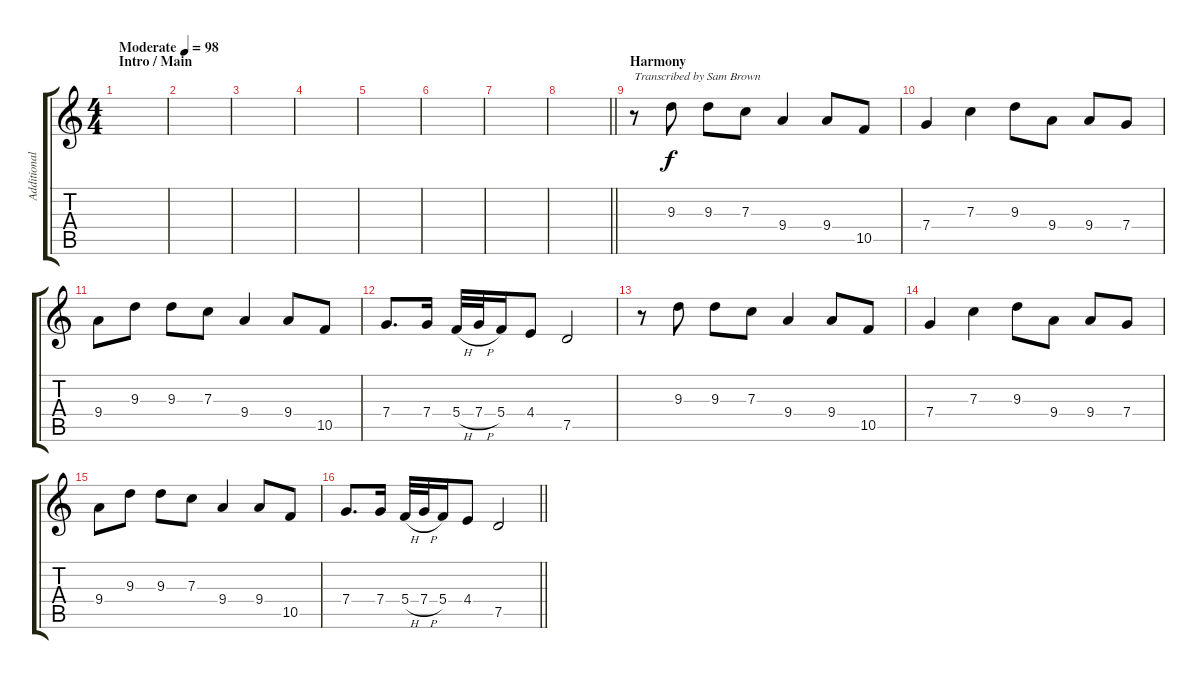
\track ("Additional Lead // Acoustic" "Additional") {instrument distortionguitar}
\staff {score tabs}
\tuning (D4 A3 F3 C3 G2 D2) {hide}
\ts (4 4)
\section ("" "Intro / Main")
\tempo (98 "Moderate")
\clef g2
\ks c
|
|
|
|
|
|
|
\barLineRight lightlight
|
\section ("" "Harmony")
r.8{txt "Transcribed by Sam Brown"} 9.3.8 9.3.8 7.3.8 9.4.4 9.4.8 10.5.8 |
7.4.4 7.3.4 9.3.8 9.4.8 9.4.8 7.4.8 |
9.4.8 9.3.8 9.3.8 7.3.8 9.4.4 9.4.8 10.5.8 |
7.4.8{d} 7.4.16 5.4{h}.32 7.4{h}.32 5.4.16 4.4.8 7.5.2 |
r.8 9.3.8 9.3.8 7.3.8 9.4.4 9.4.8 10.5.8 |
7.4.4 7.3.4 9.3.8 9.4.8 9.4.8 7.4.8 |
9.4.8 9.3.8 9.3.8 7.3.8 9.4.4 9.4.8 10.5.8 |
\barLineRight lightlight
7.4.8{d} 7.4.16 5.4{h}.32 7.4{h}.32 5.4.16 4.4.8 7.5.2
